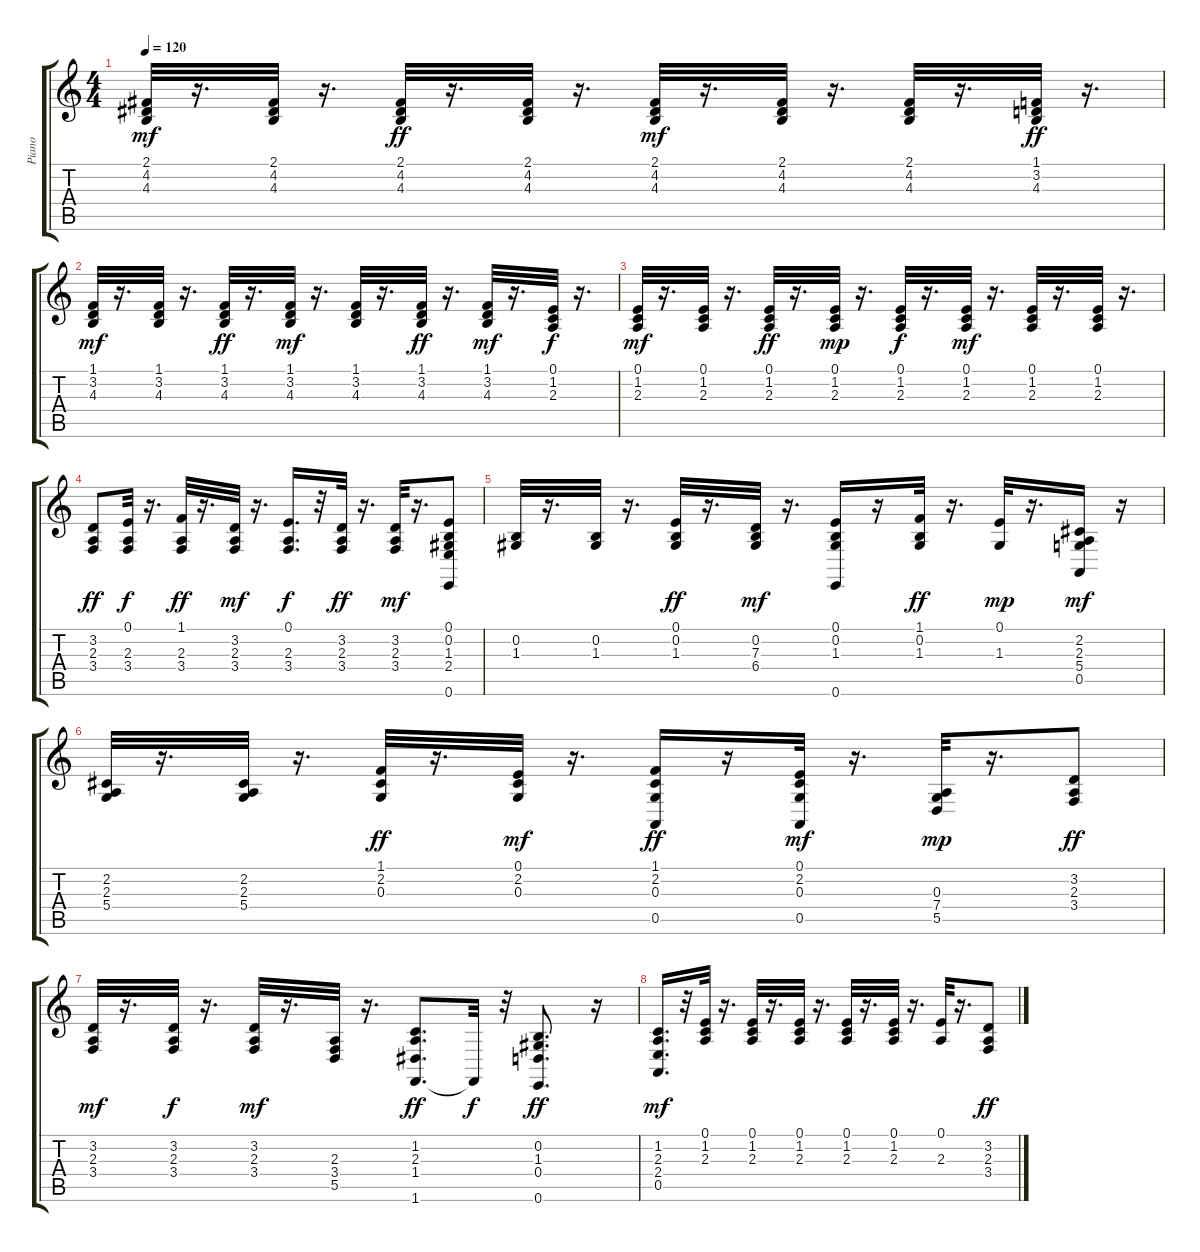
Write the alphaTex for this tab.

\track ("Piano" "Piano") {instrument brightacousticpiano}
\staff {score tabs}
\tuning (E4 B3 G3 D3 A2 E2) {hide}
\ts (4 4)
\tempo 120
\clef g2
\ks c
(2.1 4.2 4.3).32{dy mf} r.16{d} (2.1 4.2 4.3).32 r.16{d} (2.1 4.2 4.3).32{dy ff} r.16{d} (2.1 4.2 4.3).32 r.16{d} (2.1 4.2 4.3).32{dy mf} r.16{d} (2.1 4.2 4.3).32 r.16{d} (2.1 4.2 4.3).32 r.16{d} (1.1 3.2 4.3).32{dy ff} r.16{d} |
(1.1 3.2 4.3).32{dy mf} r.16{d} (1.1 3.2 4.3).32 r.16{d} (1.1 3.2 4.3).32{dy ff} r.16{d} (1.1 3.2 4.3).32{dy mf} r.16{d} (1.1 3.2 4.3).32 r.16{d} (1.1 3.2 4.3).32{dy ff} r.16{d} (1.1 3.2 4.3).32{dy mf} r.16{d} (0.1 1.2 2.3).32{dy f} r.16{d} |
(0.1 1.2 2.3).32{dy mf} r.16{d} (0.1 1.2 2.3).32 r.16{d} (0.1 1.2 2.3).32{dy ff} r.16{d} (0.1 1.2 2.3).32{dy mp} r.16{d} (0.1 1.2 2.3).32{dy f} r.16{d} (0.1 1.2 2.3).32{dy mf} r.16{d} (0.1 1.2 2.3).32 r.16{d} (0.1 1.2 2.3).32 r.16{d} |
(3.2 2.3 3.4).8{dy ff} (0.1 2.3 3.4).32{dy f} r.16{d} (1.1 2.3 3.4).32{dy ff} r.16{d} (3.2 2.3 3.4).32{dy mf} r.16{d} (0.1 2.3 3.4).16{d dy f} r.32 (3.2 2.3 3.4).32{dy ff} r.16{d} (3.2 2.3 3.4).32{dy mf} r.16{d} (0.1 0.2 1.3 2.4 0.6).8 |
(0.2 1.3).32 r.16{d} (0.2 1.3).32 r.16{d} (0.1 0.2 1.3).32{dy ff} r.16{d} (0.2 7.3 6.4).32{dy mf} r.16{d} (0.1 0.2 1.3 0.6).16 r.16 (1.1 0.2 1.3).32{dy ff} r.16{d} (0.1 1.3).32{dy mp} r.16{d} (2.2 2.3 5.4 0.5).16{dy mf} r.16 |
(2.2 2.3 5.4).32 r.16{d} (2.2 2.3 5.4).32 r.16{d} (1.1 2.2 0.3).32{dy ff} r.16{d} (0.1 2.2 0.3).32{dy mf} r.16{d} (1.1 2.2 0.3 0.5).16{dy ff} r.16 (0.1 2.2 0.3 0.5).32{dy mf} r.16{d} (0.3 7.4 5.5).32{dy mp} r.16{d} (3.2 2.3 3.4).8{dy ff} |
(3.2 2.3 3.4).32{dy mf} r.16{d} (3.2 2.3 3.4).32{dy f} r.16{d} (3.2 2.3 3.4).32{dy mf} r.16{d} (2.3 3.4 5.5).32 r.16{d} (1.2 2.3 1.4 1.6).8{d dy ff} 1.6{t}.32{dy f} r.32 (0.2 1.3 0.4 0.6).8{d dy ff} r.16 |
(1.2 2.3 2.4 0.5).16{d dy mf} r.32 (0.1 1.2 2.3).32 r.16{d} (0.1 1.2 2.3).32 r.16{d} (0.1 1.2 2.3).32 r.16{d} (0.1 1.2 2.3).32 r.16{d} (0.1 1.2 2.3).32 r.16{d} (0.1 2.3).32 r.16{d} (3.2 2.3 3.4).8{dy ff}
